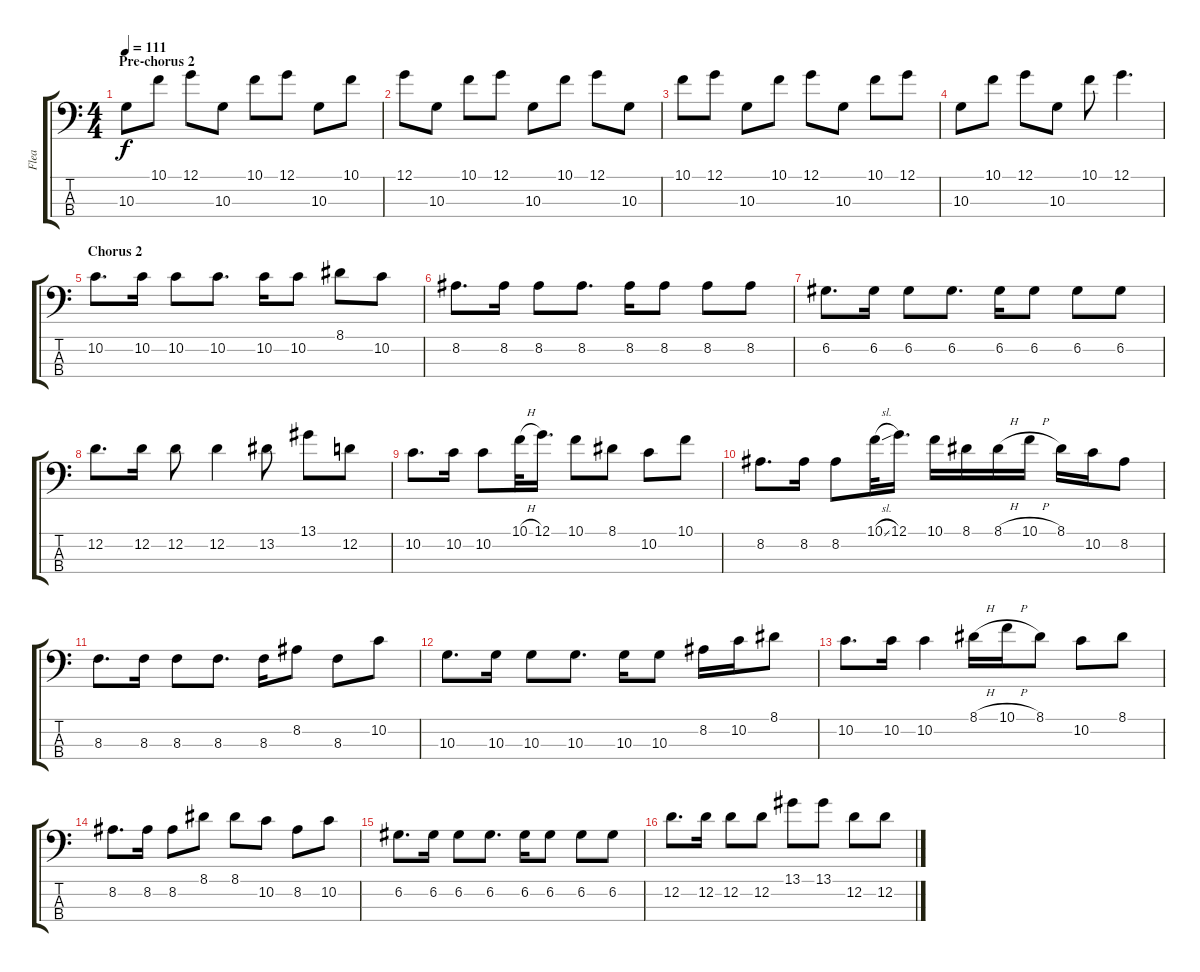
\track ("Flea" "Flea") {instrument electricbassfinger}
\staff {score tabs}
\tuning (G2 D2 A1 E1) {hide}
\ts (4 4)
\section ("" "Pre-chorus 2")
\tempo 111
\clef f4
\ks c
10.3.8{dy f} 10.1.8 12.1.8 10.3.8 10.1.8 12.1.8 10.3.8 10.1.8 |
12.1.8 10.3.8 10.1.8 12.1.8 10.3.8 10.1.8 12.1.8 10.3.8 |
10.1.8 12.1.8 10.3.8 10.1.8 12.1.8 10.3.8 10.1.8 12.1.8 |
10.3.8 10.1.8 12.1.8 10.3.8 10.1.8 12.1.4{d} |
\section ("" "Chorus 2")
10.2.8{d} 10.2.16 10.2.8 10.2.8{d} 10.2.16 10.2.8 8.1.8 10.2.8 |
8.2.8{d} 8.2.16 8.2.8 8.2.8{d} 8.2.16 8.2.8 8.2.8 8.2.8 |
6.2.8{d} 6.2.16 6.2.8 6.2.8{d} 6.2.16 6.2.8 6.2.8 6.2.8 |
12.2.8{d} 12.2.16 12.2.8 12.2.4 13.2.8 13.1.8 12.2.8 |
10.2.8{d} 10.2.16 10.2.8 10.1{h}.32 12.1.16{d} 10.1.8 8.1.8 10.2.8 10.1.8 |
8.2.8{d} 8.2.16 8.2.8 10.1{sl}.32 12.1.16{d} 10.1.16 8.1.16 8.1{h}.16 10.1{h}.16 8.1.16 10.2.16 8.2.8 |
8.3.8{d} 8.3.16 8.3.8 8.3.8{d} 8.3.16 8.2.8 8.3.8 10.2.8 |
10.3.8{d} 10.3.16 10.3.8 10.3.8{d} 10.3.16 10.3.8 8.2.16 10.2.16 8.1.8 |
10.2.8{d} 10.2.16 10.2.4 8.1{h}.16 10.1{h}.16 8.1.8 10.2.8 8.1.8 |
8.2.8{d} 8.2.16 8.2.8 8.1.8 8.1.8 10.2.8 8.2.8 10.2.8 |
6.2.8{d} 6.2.16 6.2.8 6.2.8{d} 6.2.16 6.2.8 6.2.8 6.2.8 |
12.2.8{d} 12.2.16 12.2.8 12.2.8 13.1.8 13.1.8 12.2.8 12.2.8
